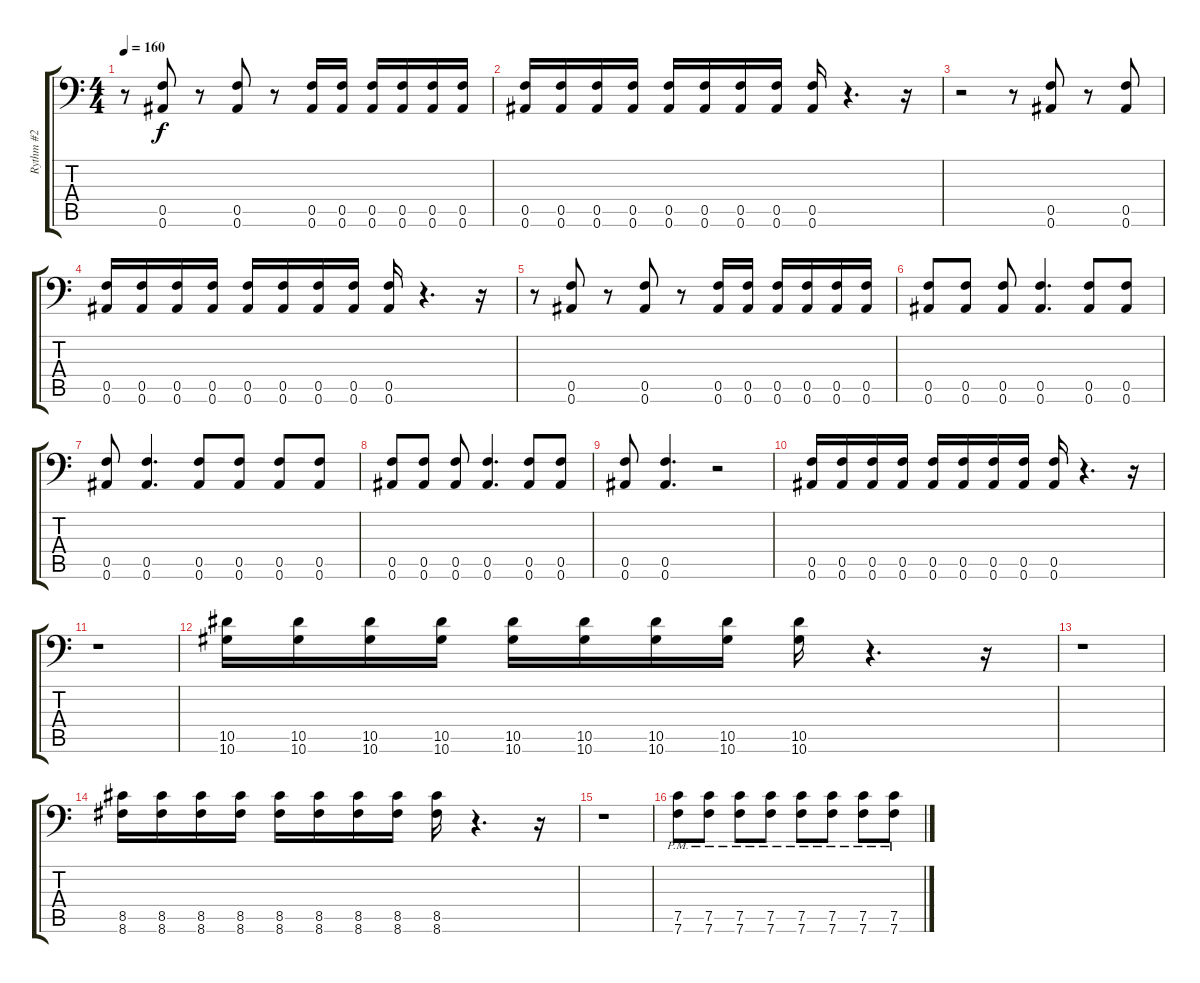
\track ("Rythm #2" "Rythm #2") {instrument distortionguitar}
\staff {score tabs}
\tuning (C4 G3 Eb3 Bb2 F2 Bb1) {hide}
\ts (4 4)
\tempo 160
\clef f4
\ks c
r.8{dy f} (0.5 0.6).8 r.8 (0.5 0.6).8 r.8 (0.5 0.6).16 (0.5 0.6).16 (0.5 0.6).16 (0.5 0.6).16 (0.5 0.6).16 (0.5 0.6).16 |
(0.5 0.6).16 (0.5 0.6).16 (0.5 0.6).16 (0.5 0.6).16 (0.5 0.6).16 (0.5 0.6).16 (0.5 0.6).16 (0.5 0.6).16 (0.5 0.6).16 r.4{d} r.16 |
r.2 r.8 (0.5 0.6).8 r.8 (0.5 0.6).8 |
(0.5 0.6).16 (0.5 0.6).16 (0.5 0.6).16 (0.5 0.6).16 (0.5 0.6).16 (0.5 0.6).16 (0.5 0.6).16 (0.5 0.6).16 (0.5 0.6).16 r.4{d} r.16 |
r.8 (0.5 0.6).8 r.8 (0.5 0.6).8 r.8 (0.5 0.6).16 (0.5 0.6).16 (0.5 0.6).16 (0.5 0.6).16 (0.5 0.6).16 (0.5 0.6).16 |
(0.5 0.6).8 (0.5 0.6).8 (0.5 0.6).8 (0.5 0.6).4{d} (0.5 0.6).8 (0.5 0.6).8 |
(0.5 0.6).8 (0.5 0.6).4{d} (0.5 0.6).8 (0.5 0.6).8 (0.5 0.6).8 (0.5 0.6).8 |
(0.5 0.6).8 (0.5 0.6).8 (0.5 0.6).8 (0.5 0.6).4{d} (0.5 0.6).8 (0.5 0.6).8 |
(0.5 0.6).8 (0.5 0.6).4{d} r.2 |
(0.5 0.6).16 (0.5 0.6).16 (0.5 0.6).16 (0.5 0.6).16 (0.5 0.6).16 (0.5 0.6).16 (0.5 0.6).16 (0.5 0.6).16 (0.5 0.6).16 r.4{d} r.16 |
r.1 |
(10.5 10.6).16 (10.5 10.6).16 (10.5 10.6).16 (10.5 10.6).16 (10.5 10.6).16 (10.5 10.6).16 (10.5 10.6).16 (10.5 10.6).16 (10.5 10.6).16 r.4{d} r.16 |
r.1 |
(8.5 8.6).16 (8.5 8.6).16 (8.5 8.6).16 (8.5 8.6).16 (8.5 8.6).16 (8.5 8.6).16 (8.5 8.6).16 (8.5 8.6).16 (8.5 8.6).16 r.4{d} r.16 |
r.1 |
(7.5{pm} 7.6{pm}).8 (7.5{pm} 7.6{pm}).8 (7.5{pm} 7.6{pm}).8 (7.5{pm} 7.6{pm}).8 (7.5{pm} 7.6{pm}).8 (7.5{pm} 7.6{pm}).8 (7.5{pm} 7.6{pm}).8 (7.5{pm} 7.6{pm}).8
